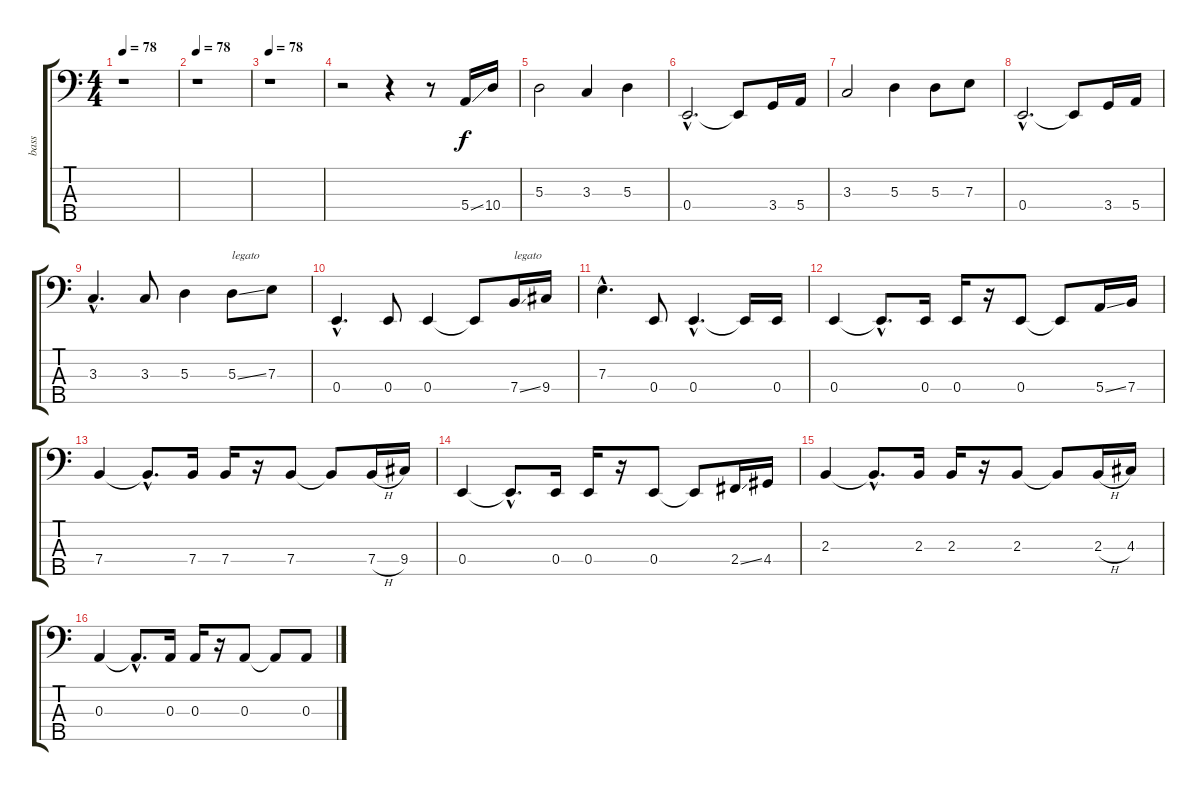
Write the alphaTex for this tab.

\track ("bass" "bass") {instrument electricbassfinger}
\staff {score tabs}
\tuning (G2 D2 A1 E1 B0) {hide}
\ts (4 4)
\tempo 78
\clef f4
\ks c
r.1{dy f instrument electricbassfinger} |
\tempo 78
r.1 |
\tempo 78
r.1 |
r.2 r.4 r.8 5.4{ss}.16 10.4.16 |
5.3.2 3.3.4 5.3.4 |
0.4{hac}.2{d} 0.4{t}.8 3.4.16 5.4.16 |
3.3.2 5.3.4 5.3.8 7.3.8 |
0.4{hac}.2{d} 0.4{t}.8 3.4.16 5.4.16 |
3.3{hac}.4{d} 3.3.8 5.3.4 5.3{ss}.8{txt "legato"} 7.3.8 |
0.4{hac}.4{d txt " "} 0.4.8 0.4.4 0.4{t}.8 7.4{ss}.16{txt "legato"} 9.4.16 |
7.3{hac}.4{d} 0.4.8 0.4{hac}.4{d} 0.4{t}.16 0.4.16 |
0.4.4{txt " "} 0.4{hac t}.8{d} 0.4.16 0.4.16 r.16 0.4.8 0.4{t}.8 5.4{ss}.16 7.4.16 |
7.4.4{txt " "} 7.4{hac t}.8{d} 7.4.16 7.4.16 r.16 7.4.8 7.4{t}.8 7.4{h}.16 9.4.16 |
0.4.4{txt " "} 0.4{hac t}.8{d} 0.4.16 0.4.16 r.16 0.4.8 0.4{t}.8 2.4{ss}.16 4.4.16 |
2.3.4{txt " "} 2.3{hac t}.8{d} 2.3.16 2.3.16 r.16 2.3.8 2.3{t}.8 2.3{h}.16 4.3.16 |
0.3.4{txt " "} 0.3{hac t}.8{d} 0.3.16 0.3.16 r.16 0.3.8 0.3{t}.8 0.3.8
